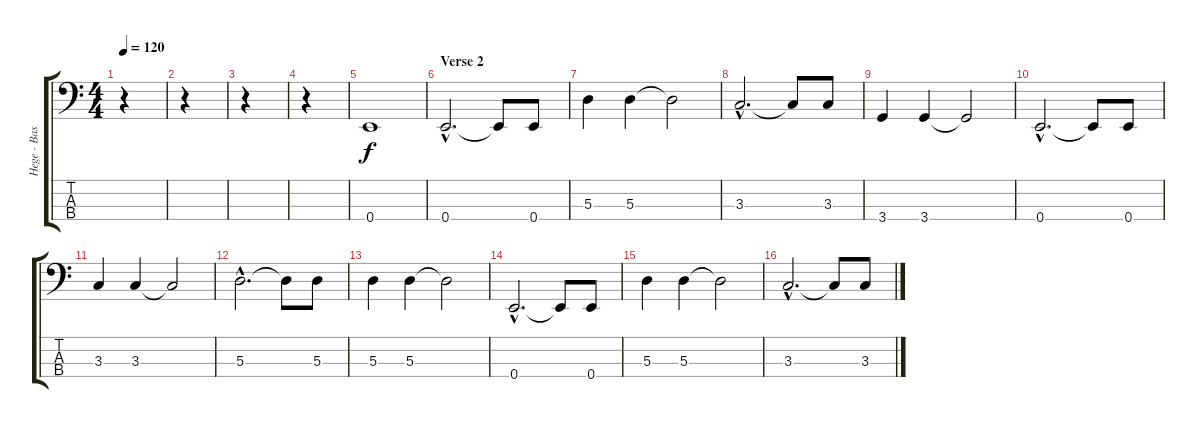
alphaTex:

\track ("Hege - Bass" "Hege - Bas") {instrument electricbassfinger}
\staff {score tabs}
\tuning (G2 D2 A1 E1) {hide}
\ts (4 4)
\tempo 120
\clef f4
\ks c
r.4{dy f} |
r.4 |
r.4 |
r.4 |
0.4.1 |
\section ("" "Verse 2")
0.4{hac}.2{d} 0.4{t}.8 0.4.8 |
5.3.4 5.3.4 5.3{t}.2 |
3.3{hac}.2{d} 3.3{t}.8 3.3.8 |
3.4.4 3.4.4 3.4{t}.2 |
0.4{hac}.2{d} 0.4{t}.8 0.4.8 |
3.3.4 3.3.4 3.3{t}.2 |
5.3{hac}.2{d} 5.3{t}.8 5.3.8 |
5.3.4 5.3.4 5.3{t}.2 |
0.4{hac}.2{d} 0.4{t}.8 0.4.8 |
5.3.4 5.3.4 5.3{t}.2 |
3.3{hac}.2{d} 3.3{t}.8 3.3.8
